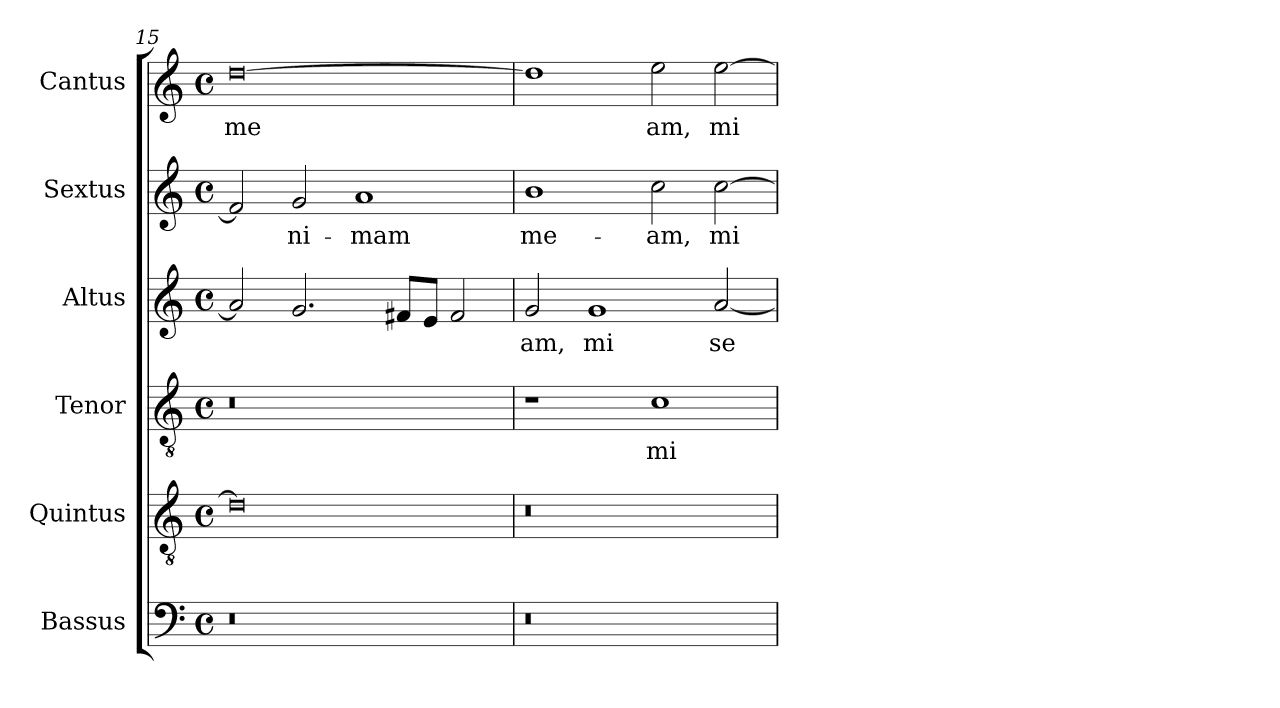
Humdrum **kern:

**kern	**kern	**kern	**text	**kern	**text	**kern	**text	**kern	**text
*part6	*part5	*part4	*part4	*part3	*part3	*part2	*part2	*part1	*part1
*staff6	*staff5	*staff4	*staff4	*staff3	*staff3	*staff2	*staff2	*staff1	*staff1
*I"Bassus	*I"Quintus	*I"Tenor	*	*I"Altus	*	*I"Sextus	*	*I"Cantus	*
*clefF4	*clefGv2	*clefGv2	*	*clefG2	*	*clefG2	*	*clefG2	*
*M4/4	*M4/4	*M4/4	*	*M4/4	*	*M4/4	*	*M4/4	*
*met(c)	*met(c)	*met(c)	*	*met(c)	*	*met(c)	*	*met(c)	*
=15	=15	=15	=15	=15	=15	=15	=15	=15	=15
!	!	!	!	!	!	!	!	!	!LO:LY:b:cj
0r	0d]	0r	.	2a/]	.	2f/]	.	[>0dd	me
!	!	!	!	!	!	!	!LO:LY:b:cj	!	!
.	.	.	.	2.g/	.	2g/	-ni-	.	.
!	!	!	!	!	!	!	!LO:LY:b:cj	!	!
.	.	.	.	.	.	1a	-mam	.	.
.	.	.	.	8f#X/L	.	.	.	.	.
.	.	.	.	8e/J	.	.	.	.	.
.	.	.	.	2f#/	.	.	.	.	.
=16	=16	=16	=16	=16	=16	=16	=16	=16	=16
!	!	!	!	!	!LO:LY:b:cj	!	!LO:LY:b:cj	!	!
0r	0r	1r	.	2g/	am,	1b	me-	1dd]	.
!	!	!	!	!	!LO:LY:b:cj	!	!	!	!
.	.	.	.	1g	mi	.	.	.	.
!	!	!	!LO:LY:b:cj	!	!	!	!LO:LY:b:cj	!	!LO:LY:b:cj
.	.	1c	mi-	.	.	2cc\	-am,	2ee\	am,
!	!	!	!	!	!LO:LY:b:cj	!	!LO:LY:b	!	!LO:LY:b
.	.	.	.	[>2a/	se	[<2cc\	mi-	[>2ee\	mi
=	=	=	=	=	=	=	=	=	=
*-	*-	*-	*-	*-	*-	*-	*-	*-	*-
